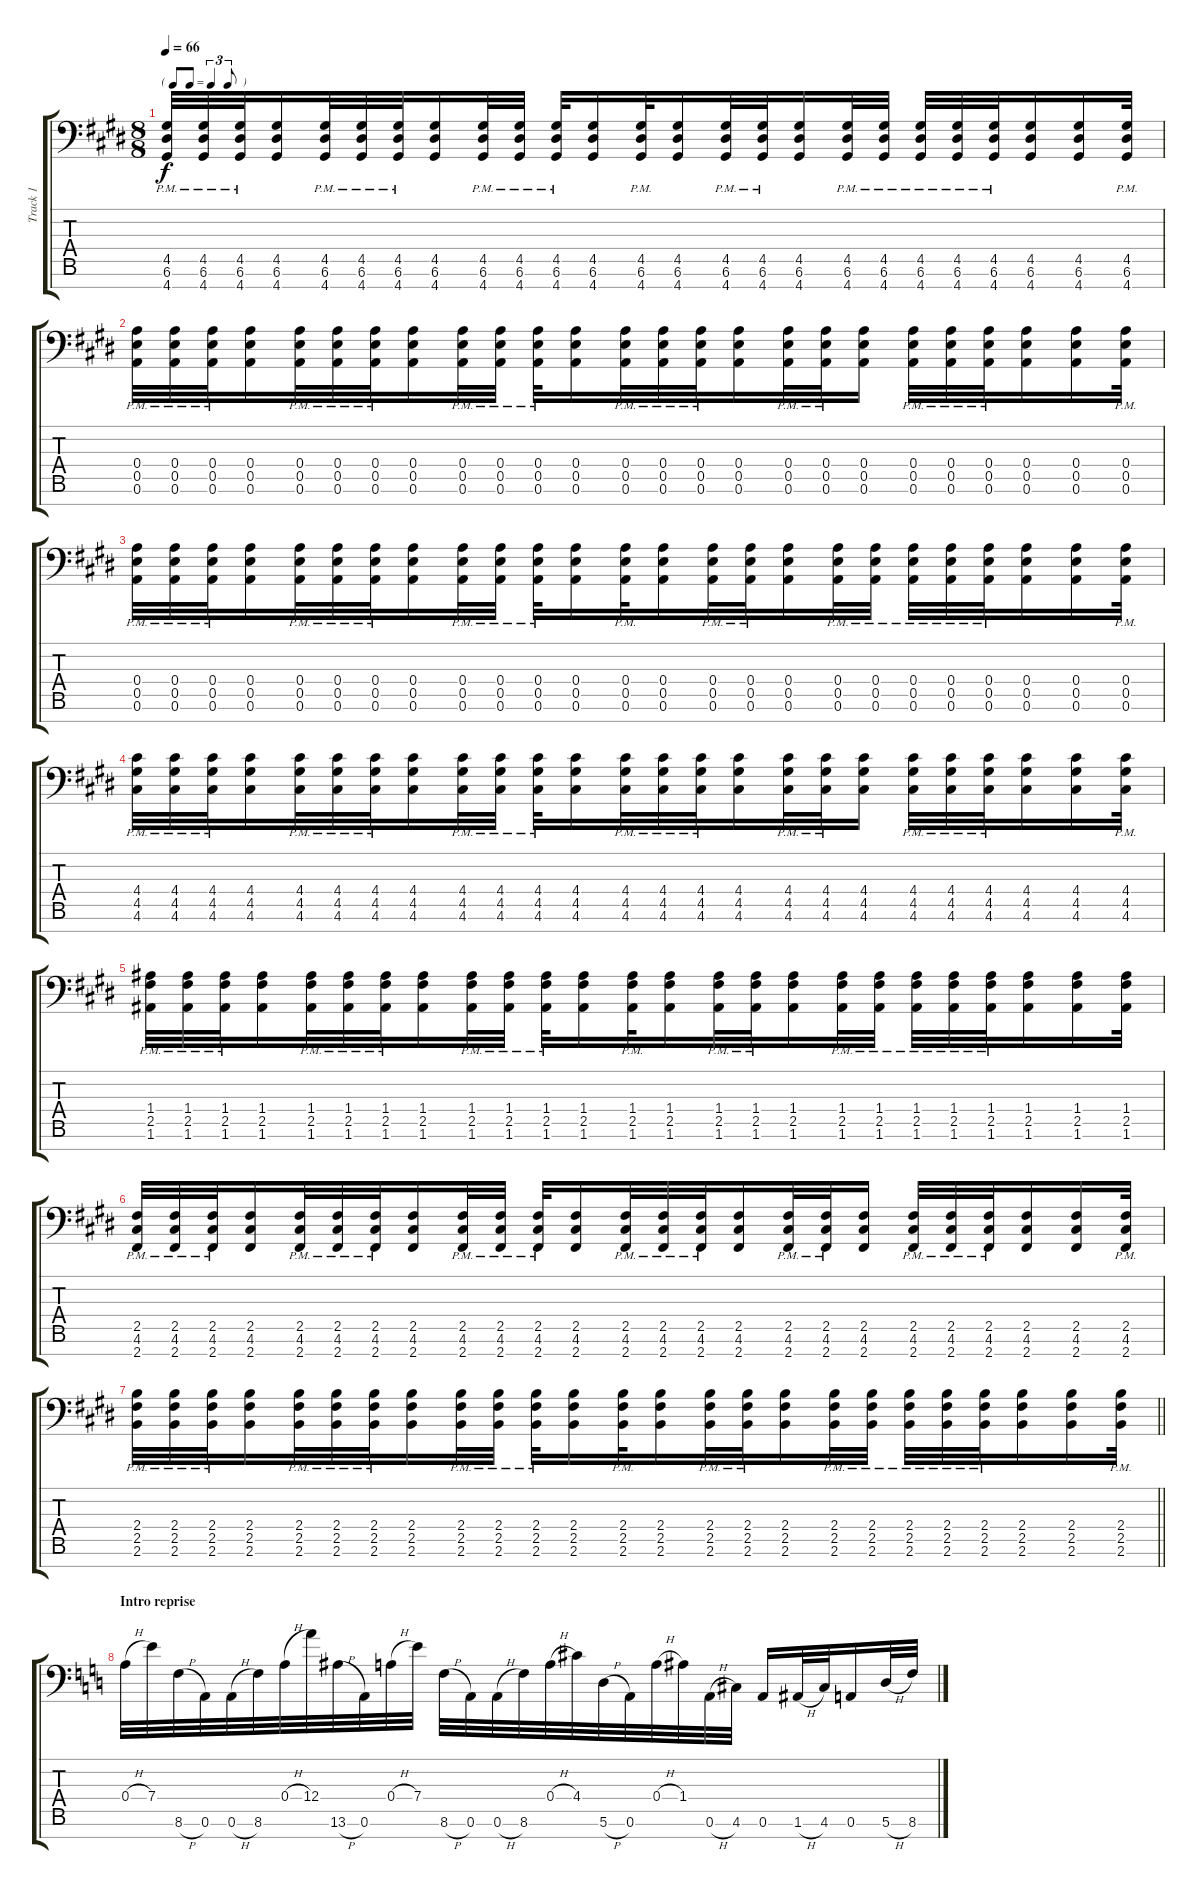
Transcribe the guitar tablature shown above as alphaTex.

\track ("Track 1" "Track 1") {instrument overdrivenguitar}
\staff {score tabs}
\tuning (B3 G3 D3 A2 E2 A1 E1) {hide}
\ts (8 8)
\tf triplet8th
\tempo 66
\clef f4
\ks c#minor
(4.5{pm} 6.6{pm} 4.7{pm}).32{dy f} (4.5{pm} 6.6{pm} 4.7{pm}).32 (4.5{pm} 6.6{pm} 4.7{pm}).32 (4.5 6.6 4.7).16 (4.5{pm} 6.6{pm} 4.7{pm}).32 (4.5{pm} 6.6{pm} 4.7{pm}).32 (4.5{pm} 6.6{pm} 4.7{pm}).32 (4.5 6.6 4.7).16 (4.5{pm} 6.6{pm} 4.7{pm}).32 (4.5{pm} 6.6{pm} 4.7{pm}).32 (4.5{pm} 6.6{pm} 4.7{pm}).32 (4.5 6.6 4.7).16 (4.5{pm} 6.6{pm} 4.7{pm}).32 (4.5 6.6 4.7).16 (4.5{pm} 6.6{pm} 4.7{pm}).32 (4.5{pm} 6.6{pm} 4.7{pm}).32 (4.5 6.6 4.7).16 (4.5{pm} 6.6{pm} 4.7{pm}).32 (4.5{pm} 6.6{pm} 4.7{pm}).32 (4.5{pm} 6.6{pm} 4.7{pm}).32 (4.5{pm} 6.6{pm} 4.7{pm}).32 (4.5{pm} 6.6{pm} 4.7{pm}).32 (4.5 6.6 4.7).16 (4.5 6.6 4.7).16 (4.5{pm} 6.6{pm} 4.7{pm}).32 |
(0.4{pm} 0.5{pm} 0.6{pm}).32 (0.4{pm} 0.5{pm} 0.6{pm}).32 (0.4{pm} 0.5{pm} 0.6{pm}).32 (0.4 0.5 0.6).16 (0.4{pm} 0.5{pm} 0.6{pm}).32 (0.4{pm} 0.5{pm} 0.6{pm}).32 (0.4{pm} 0.5{pm} 0.6{pm}).32 (0.4 0.5 0.6).16 (0.4{pm} 0.5{pm} 0.6{pm}).32 (0.4{pm} 0.5{pm} 0.6{pm}).32 (0.4{pm} 0.5{pm} 0.6{pm}).32 (0.4 0.5 0.6).16 (0.4{pm} 0.5{pm} 0.6{pm}).32 (0.4{pm} 0.5{pm} 0.6{pm}).32 (0.4{pm} 0.5{pm} 0.6{pm}).32 (0.4 0.5 0.6).16 (0.4{pm} 0.5{pm} 0.6{pm}).32 (0.4{pm} 0.5{pm} 0.6{pm}).32 (0.4 0.5 0.6).16 (0.4{pm} 0.5{pm} 0.6{pm}).32 (0.4{pm} 0.5{pm} 0.6{pm}).32 (0.4{pm} 0.5{pm} 0.6{pm}).32 (0.4 0.5 0.6).16 (0.4 0.5 0.6).16 (0.4{pm} 0.5{pm} 0.6{pm}).32 |
(0.4{pm} 0.5{pm} 0.6{pm}).32 (0.4{pm} 0.5{pm} 0.6{pm}).32 (0.4{pm} 0.5{pm} 0.6{pm}).32 (0.4 0.5 0.6).16 (0.4{pm} 0.5{pm} 0.6{pm}).32 (0.4{pm} 0.5{pm} 0.6{pm}).32 (0.4{pm} 0.5{pm} 0.6{pm}).32 (0.4 0.5 0.6).16 (0.4{pm} 0.5{pm} 0.6{pm}).32 (0.4{pm} 0.5{pm} 0.6{pm}).32 (0.4{pm} 0.5{pm} 0.6{pm}).32 (0.4 0.5 0.6).16 (0.4{pm} 0.5{pm} 0.6{pm}).32 (0.4 0.5 0.6).16 (0.4{pm} 0.5{pm} 0.6{pm}).32 (0.4{pm} 0.5{pm} 0.6{pm}).32 (0.4 0.5 0.6).16 (0.4{pm} 0.5{pm} 0.6{pm}).32 (0.4{pm} 0.5{pm} 0.6{pm}).32 (0.4{pm} 0.5{pm} 0.6{pm}).32 (0.4{pm} 0.5{pm} 0.6{pm}).32 (0.4{pm} 0.5{pm} 0.6{pm}).32 (0.4 0.5 0.6).16 (0.4 0.5 0.6).16 (0.4{pm} 0.5{pm} 0.6{pm}).32 |
(4.4{pm} 4.5{pm} 4.6{pm}).32 (4.4{pm} 4.5{pm} 4.6{pm}).32 (4.4{pm} 4.5{pm} 4.6{pm}).32 (4.4 4.5 4.6).16 (4.4{pm} 4.5{pm} 4.6{pm}).32 (4.4{pm} 4.5{pm} 4.6{pm}).32 (4.4{pm} 4.5{pm} 4.6{pm}).32 (4.4 4.5 4.6).16 (4.4{pm} 4.5{pm} 4.6{pm}).32 (4.4{pm} 4.5{pm} 4.6{pm}).32 (4.4{pm} 4.5{pm} 4.6{pm}).32 (4.4 4.5 4.6).16 (4.4{pm} 4.5{pm} 4.6{pm}).32 (4.4{pm} 4.5{pm} 4.6{pm}).32 (4.4{pm} 4.5{pm} 4.6{pm}).32 (4.4 4.5 4.6).16 (4.4{pm} 4.5{pm} 4.6{pm}).32 (4.4{pm} 4.5{pm} 4.6{pm}).32 (4.4 4.5 4.6).16 (4.4{pm} 4.5{pm} 4.6{pm}).32 (4.4{pm} 4.5{pm} 4.6{pm}).32 (4.4{pm} 4.5{pm} 4.6{pm}).32 (4.4 4.5 4.6).16 (4.4 4.5 4.6).16 (4.4{pm} 4.5{pm} 4.6{pm}).32 |
(1.4{pm} 2.5{pm} 1.6{pm}).32 (1.4{pm} 2.5{pm} 1.6{pm}).32 (1.4{pm} 2.5{pm} 1.6{pm}).32 (1.4 2.5 1.6).16 (1.4{pm} 2.5{pm} 1.6{pm}).32 (1.4{pm} 2.5{pm} 1.6{pm}).32 (1.4{pm} 2.5{pm} 1.6{pm}).32 (1.4 2.5 1.6).16 (1.4{pm} 2.5{pm} 1.6{pm}).32 (1.4{pm} 2.5{pm} 1.6{pm}).32 (1.4{pm} 2.5{pm} 1.6{pm}).32 (1.4 2.5 1.6).16 (1.4{pm} 2.5{pm} 1.6{pm}).32 (1.4 2.5 1.6).16 (1.4{pm} 2.5{pm} 1.6{pm}).32 (1.4{pm} 2.5{pm} 1.6{pm}).32 (1.4 2.5 1.6).16 (1.4{pm} 2.5{pm} 1.6{pm}).32 (1.4{pm} 2.5{pm} 1.6{pm}).32 (1.4{pm} 2.5{pm} 1.6{pm}).32 (1.4{pm} 2.5{pm} 1.6{pm}).32 (1.4{pm} 2.5{pm} 1.6{pm}).32 (1.4 2.5 1.6).16 (1.4 2.5 1.6).16 (1.4 2.5 1.6).32 |
(2.5{pm} 4.6{pm} 2.7{pm}).32 (2.5{pm} 4.6{pm} 2.7{pm}).32 (2.5{pm} 4.6{pm} 2.7{pm}).32 (2.5 4.6 2.7).16 (2.5{pm} 4.6{pm} 2.7{pm}).32 (2.5{pm} 4.6{pm} 2.7{pm}).32 (2.5{pm} 4.6{pm} 2.7{pm}).32 (2.5 4.6 2.7).16 (2.5{pm} 4.6{pm} 2.7{pm}).32 (2.5{pm} 4.6{pm} 2.7{pm}).32 (2.5{pm} 4.6{pm} 2.7{pm}).32 (2.5 4.6 2.7).16 (2.5{pm} 4.6{pm} 2.7{pm}).32 (2.5{pm} 4.6{pm} 2.7{pm}).32 (2.5{pm} 4.6{pm} 2.7{pm}).32 (2.5 4.6 2.7).16 (2.5{pm} 4.6{pm} 2.7{pm}).32 (2.5{pm} 4.6{pm} 2.7{pm}).32 (2.5 4.6 2.7).16 (2.5{pm} 4.6{pm} 2.7{pm}).32 (2.5{pm} 4.6{pm} 2.7{pm}).32 (2.5{pm} 4.6{pm} 2.7{pm}).32 (2.5 4.6 2.7).16 (2.5 4.6 2.7).16 (2.5{pm} 4.6{pm} 2.7{pm}).32 |
\barLineRight lightlight
(2.4{pm} 2.5{pm} 2.6{pm}).32 (2.4{pm} 2.5{pm} 2.6{pm}).32 (2.4{pm} 2.5{pm} 2.6{pm}).32 (2.4 2.5 2.6).16 (2.4{pm} 2.5{pm} 2.6{pm}).32 (2.4{pm} 2.5{pm} 2.6{pm}).32 (2.4{pm} 2.5{pm} 2.6{pm}).32 (2.4 2.5 2.6).16 (2.4{pm} 2.5{pm} 2.6{pm}).32 (2.4{pm} 2.5{pm} 2.6{pm}).32 (2.4{pm} 2.5{pm} 2.6{pm}).32 (2.4 2.5 2.6).16 (2.4{pm} 2.5{pm} 2.6{pm}).32 (2.4 2.5 2.6).16 (2.4{pm} 2.5{pm} 2.6{pm}).32 (2.4{pm} 2.5{pm} 2.6{pm}).32 (2.4 2.5 2.6).16 (2.4{pm} 2.5{pm} 2.6{pm}).32 (2.4{pm} 2.5{pm} 2.6{pm}).32 (2.4{pm} 2.5{pm} 2.6{pm}).32 (2.4{pm} 2.5{pm} 2.6{pm}).32 (2.4{pm} 2.5{pm} 2.6{pm}).32 (2.4 2.5 2.6).16 (2.4 2.5 2.6).16 (2.4{pm} 2.5{pm} 2.6{pm}).32 |
\section ("" "Intro reprise")
\ks aminor
0.4{h}.32 7.4.32 8.6{h}.32 0.6.32 0.6{h}.32 8.6.32 0.4{h}.32 12.4.32 13.6{h}.32 0.6.32 0.4{h}.32 7.4.32 8.6{h}.32 0.6.32 0.6{h}.32 8.6.32 0.4{h}.32 4.4.32 5.6{h}.32 0.6.32 0.4{h}.32 1.4.32 0.6{h}.32 4.6.32 0.6.16 1.6{h}.32 4.6.32 0.6.16 5.6{h}.32 8.6.32
